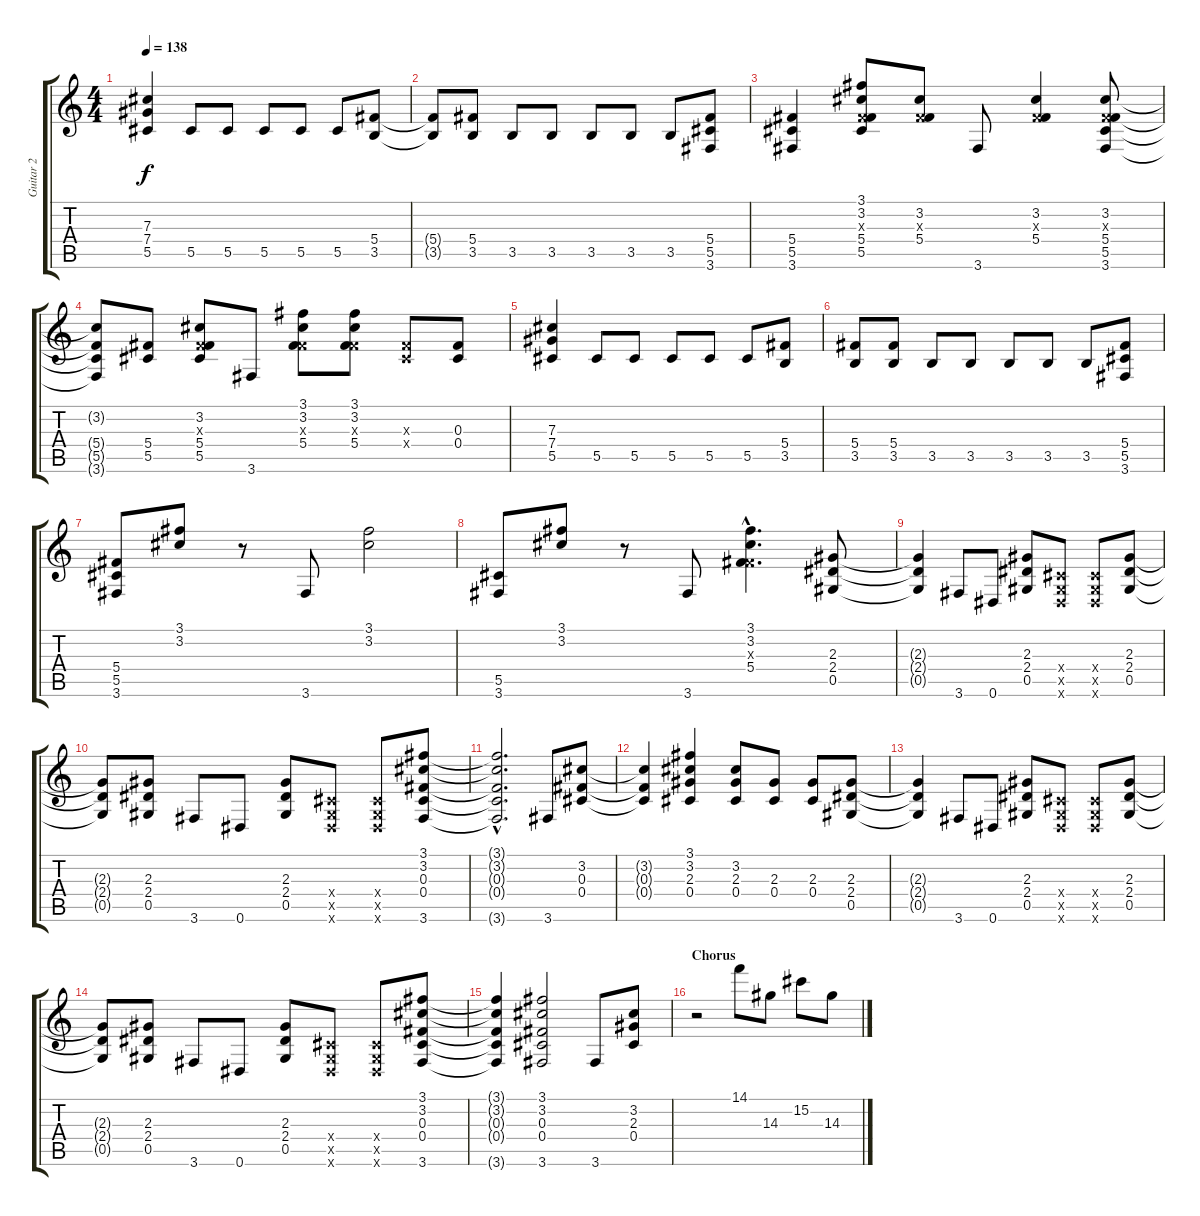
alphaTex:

\track ("Guitar 2" "Guitar 2") {instrument distortionguitar}
\staff {score tabs}
\tuning (Eb4 Bb3 Gb3 Db3 Ab2 Eb2) {hide}
\ts (4 4)
\tempo 138
\clef g2
\ks c
(7.3 7.4 5.5).4{dy f} 5.5.8 5.5.8 5.5.8 5.5.8 5.5.8 (5.4 3.5).8 |
(5.4{t} 3.5{t}).8 (5.4 3.5).8 3.5.8 3.5.8 3.5.8 3.5.8 3.5.8 (5.4 5.5 3.6).8 |
(5.4 5.5 3.6).4 (3.1 3.2 0.3{x} 5.4 5.5).8 (3.2 0.3{x} 5.4).8 3.6.8 (3.2 0.3{x} 5.4).4 (3.2 0.3{x} 5.4 5.5 3.6).8 |
(3.2{t} 5.4{t} 5.5{t} 3.6{t}).8 (5.4 5.5).8 (3.2 0.3{x} 5.4 5.5).8 3.6.8 (3.1 3.2 0.3{x} 5.4).8 (3.1 3.2 0.3{x} 5.4).8 (0.3{x} 0.4{x}).8 (0.3 0.4).8 |
(7.3 7.4 5.5).4 5.5.8 5.5.8 5.5.8 5.5.8 5.5.8 (5.4 3.5).8 |
(5.4 3.5).8 (5.4 3.5).8 3.5.8 3.5.8 3.5.8 3.5.8 3.5.8 (5.4 5.5 3.6).8 |
(5.4 5.5 3.6).8 (3.1 3.2).8 r.8 3.6.8 (3.1 3.2).2 |
(5.5 3.6).8 (3.1 3.2).8 r.8 3.6.8 (3.1{hac} 3.2{hac} 0.3{hac x} 5.4{hac}).4{d} (2.3 2.4 0.5).8 |
(2.3{t} 2.4{t} 0.5{t}).4 3.6.8 0.6.8 (2.3 2.4 0.5).8 (0.4{x} 0.5{x} 0.6{x}).8 (0.4{x} 0.5{x} 0.6{x}).8 (2.3 2.4 0.5).8 |
(2.3{t} 2.4{t} 0.5{t}).8 (2.3 2.4 0.5).8 3.6.8 0.6.8 (2.3 2.4 0.5).8 (0.4{x} 0.5{x} 0.6{x}).8 (0.4{x} 0.5{x} 0.6{x}).8 (3.1 3.2 0.3 0.4 3.6).8 |
(3.1{hac t} 3.2{hac t} 0.3{hac t} 0.4{hac t} 3.6{hac t}).2{d} 3.6.8 (3.2 0.3 0.4).8 |
(3.2{t} 0.3{t} 0.4{t}).4 (3.1 3.2 2.3 0.4).4 (3.2 2.3 0.4).8 (2.3 0.4).8 (2.3 0.4).8 (2.3 2.4 0.5).8 |
(2.3{t} 2.4{t} 0.5{t}).4 3.6.8 0.6.8 (2.3 2.4 0.5).8 (0.4{x} 0.5{x} 0.6{x}).8 (0.4{x} 0.5{x} 0.6{x}).8 (2.3 2.4 0.5).8 |
(2.3{t} 2.4{t} 0.5{t}).8 (2.3 2.4 0.5).8 3.6.8 0.6.8 (2.3 2.4 0.5).8 (0.4{x} 0.5{x} 0.6{x}).8 (0.4{x} 0.5{x} 0.6{x}).8 (3.1 3.2 0.3 0.4 3.6).8 |
(3.1{t} 3.2{t} 0.3{t} 0.4{t} 3.6{t}).4 (3.1 3.2 0.3 0.4 3.6).2 3.6.8 (3.2 2.3 0.4).8 |
\section ("" "Chorus")
r.2 14.1.8 14.3.8 15.2.8 14.3.8
